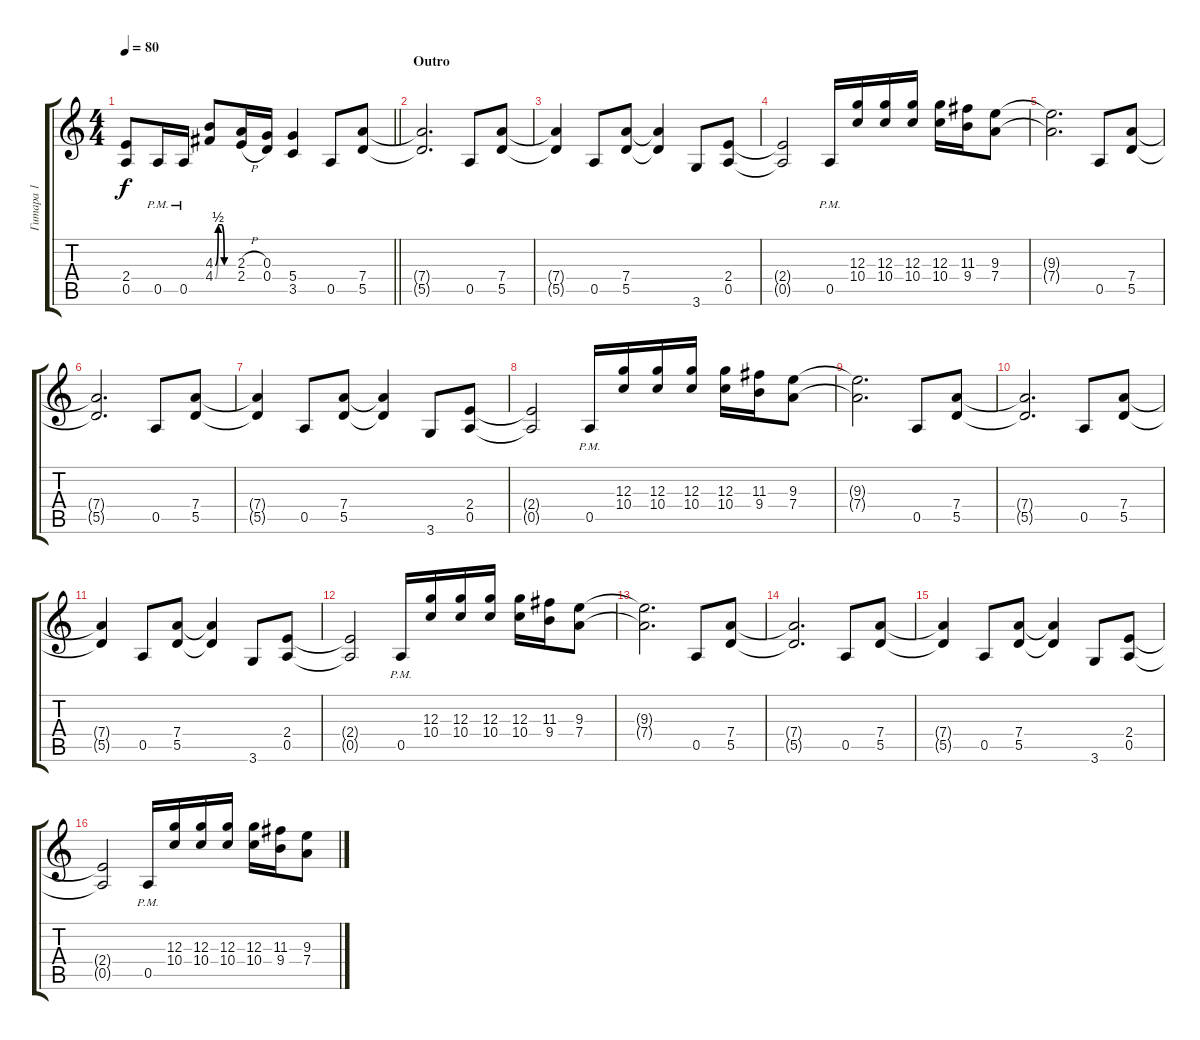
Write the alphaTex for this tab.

\track ("Гитара 1" "Гитара 1") {instrument distortionguitar}
\staff {score tabs}
\tuning (E4 B3 G3 D3 A2 E2) {hide}
\ts (4 4)
\tempo 80
\clef g2
\barLineRight lightlight
\ks aminor
(2.4 0.5).8{dy f} 0.5{pm}.16 0.5{pm}.16 (4.3{be (custom 0 0 10 2 20 2 30 0 60 0)} 4.4{be (custom 0 0 10 2 20 2 30 0 60 0)}).8 (2.3{h} 2.4{h}).16 (0.3 0.4).16 (5.4 3.5).4 0.5.8 (7.4 5.5).8 |
\section ("" "Outro")
(7.4{t} 5.5{t}).2{d} 0.5.8 (7.4 5.5).8 |
(7.4{t} 5.5{t}).4 0.5.8 (7.4 5.5).8 (7.4{t} 5.5{t}).4 3.6.8 (2.4 0.5).8 |
(2.4{t} 0.5{t}).2 0.5{pm}.16 (12.3 10.4).16 (12.3 10.4).16 (12.3 10.4).16 (12.3 10.4).16 (11.3 9.4).16 (9.3 7.4).8 |
(9.3{t} 7.4{t}).2{d} 0.5.8 (7.4 5.5).8 |
(7.4{t} 5.5{t}).2{d} 0.5.8 (7.4 5.5).8 |
(7.4{t} 5.5{t}).4 0.5.8 (7.4 5.5).8 (7.4{t} 5.5{t}).4 3.6.8 (2.4 0.5).8 |
(2.4{t} 0.5{t}).2 0.5{pm}.16 (12.3 10.4).16 (12.3 10.4).16 (12.3 10.4).16 (12.3 10.4).16 (11.3 9.4).16 (9.3 7.4).8 |
(9.3{t} 7.4{t}).2{d} 0.5.8 (7.4 5.5).8 |
(7.4{t} 5.5{t}).2{d} 0.5.8 (7.4 5.5).8 |
(7.4{t} 5.5{t}).4 0.5.8 (7.4 5.5).8 (7.4{t} 5.5{t}).4 3.6.8 (2.4 0.5).8 |
(2.4{t} 0.5{t}).2 0.5{pm}.16 (12.3 10.4).16 (12.3 10.4).16 (12.3 10.4).16 (12.3 10.4).16 (11.3 9.4).16 (9.3 7.4).8 |
(9.3{t} 7.4{t}).2{d} 0.5.8 (7.4 5.5).8 |
(7.4{t} 5.5{t}).2{d} 0.5.8 (7.4 5.5).8 |
(7.4{t} 5.5{t}).4 0.5.8 (7.4 5.5).8 (7.4{t} 5.5{t}).4 3.6.8 (2.4 0.5).8 |
(2.4{t} 0.5{t}).2 0.5{pm}.16 (12.3 10.4).16 (12.3 10.4).16 (12.3 10.4).16 (12.3 10.4).16 (11.3 9.4).16 (9.3 7.4).8
